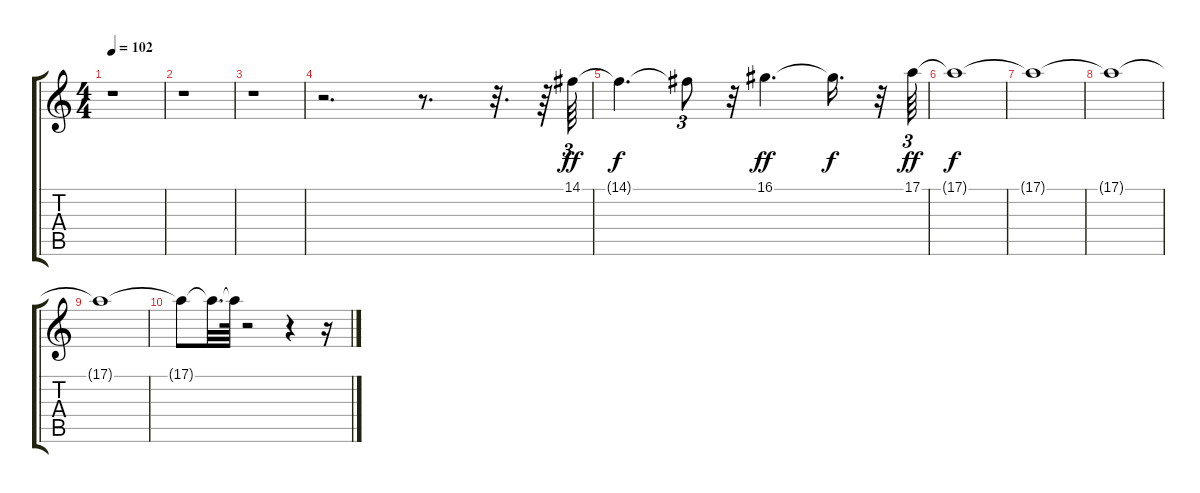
\track "" {mute instrument frenchhorn}
\staff {score tabs}
\tuning (E4 B3 G3 D3 A2 E2) {hide}
\ts (4 4)
\tempo 102
\clef g2
\ks c
r.1{dy f} |
r.1 |
r.1 |
r.2{d} r.8{d} r.32{d} r.64 14.1.64{tu (3 2) dy ff} |
14.1{t}.4{d dy f} 14.1{t}.8{tu (3 2)} r.32 16.1.4{d dy ff} 16.1{t}.16{d dy f} r.32 17.1.64{tu (3 2) dy ff} |
17.1{t}.1{dy f} |
17.1{t}.1 |
17.1{t}.1 |
17.1{t}.1 |
17.1{t}.8 17.1{t}.32{d} 17.1{t}.64 r.2 r.4 r.16
